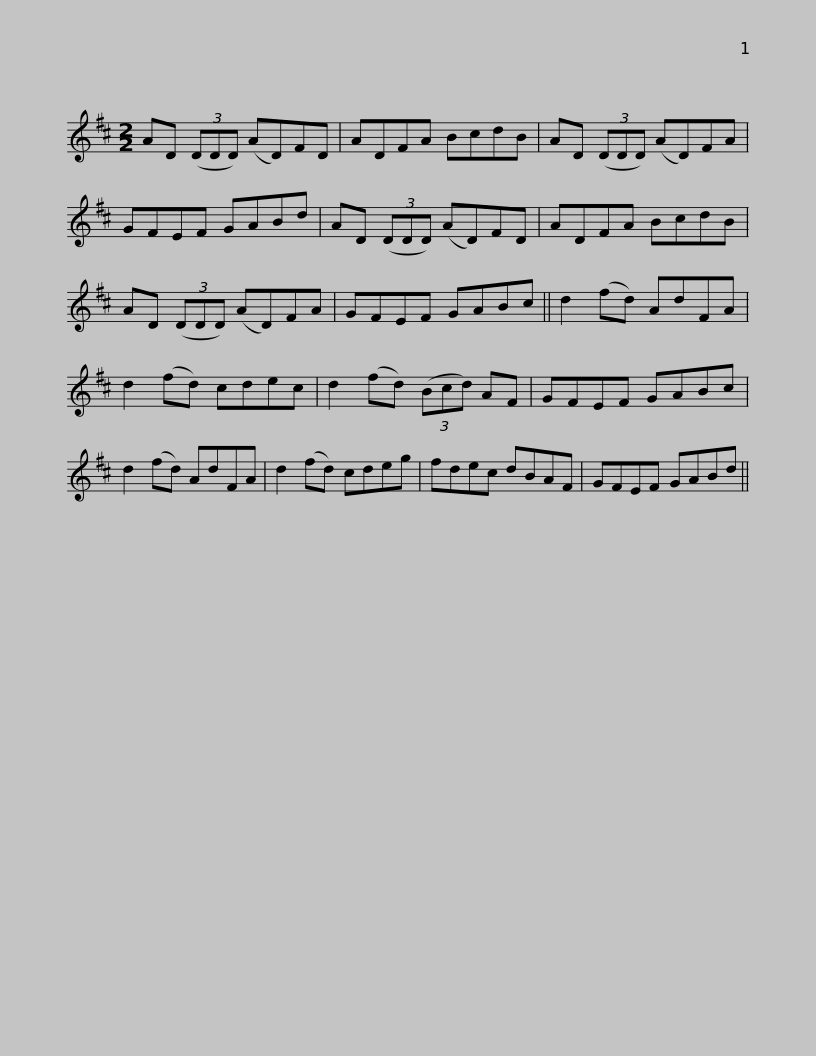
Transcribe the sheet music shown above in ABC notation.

X:1
L:1/8
M:2/2
I:linebreak $
K:D
V:1 treble
V:1
 AD (3(DDD) (AD)FD | ADFA BcdB | AD (3(DDD) (AD)FA | GFEF GABd | AD (3(DDD) (AD)FD |$ %5
 ADFA BcdB | AD (3(DDD) (AD)FA | GFEF GABc || d2 (fd) AdFA | d2 (fd) cdec |$ %10
 d2 (fd) (3(Bcd) AF | GFEF GABc | d2 (fd) AdFA | d2 (fd) cdeg | fdec dBAF | %15
 GFEF GABd || %16
